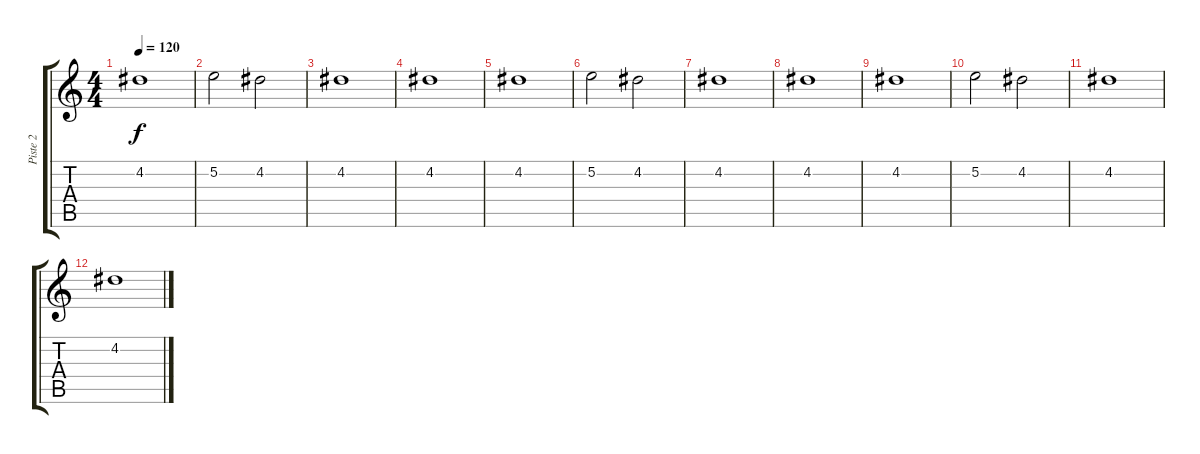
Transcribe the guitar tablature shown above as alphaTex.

\track ("Piste 2" "Piste 2") {instrument distortionguitar}
\staff {score tabs}
\tuning (E4 B3 G3 D3 A2 E2) {hide}
\ts (4 4)
\tempo 120
\clef g2
\ks c
4.2.1{dy f} |
5.2.2 4.2.2 |
4.2.1 |
4.2.1 |
4.2.1 |
5.2.2 4.2.2 |
4.2.1 |
4.2.1 |
4.2.1 |
5.2.2 4.2.2 |
4.2.1 |
4.2.1
